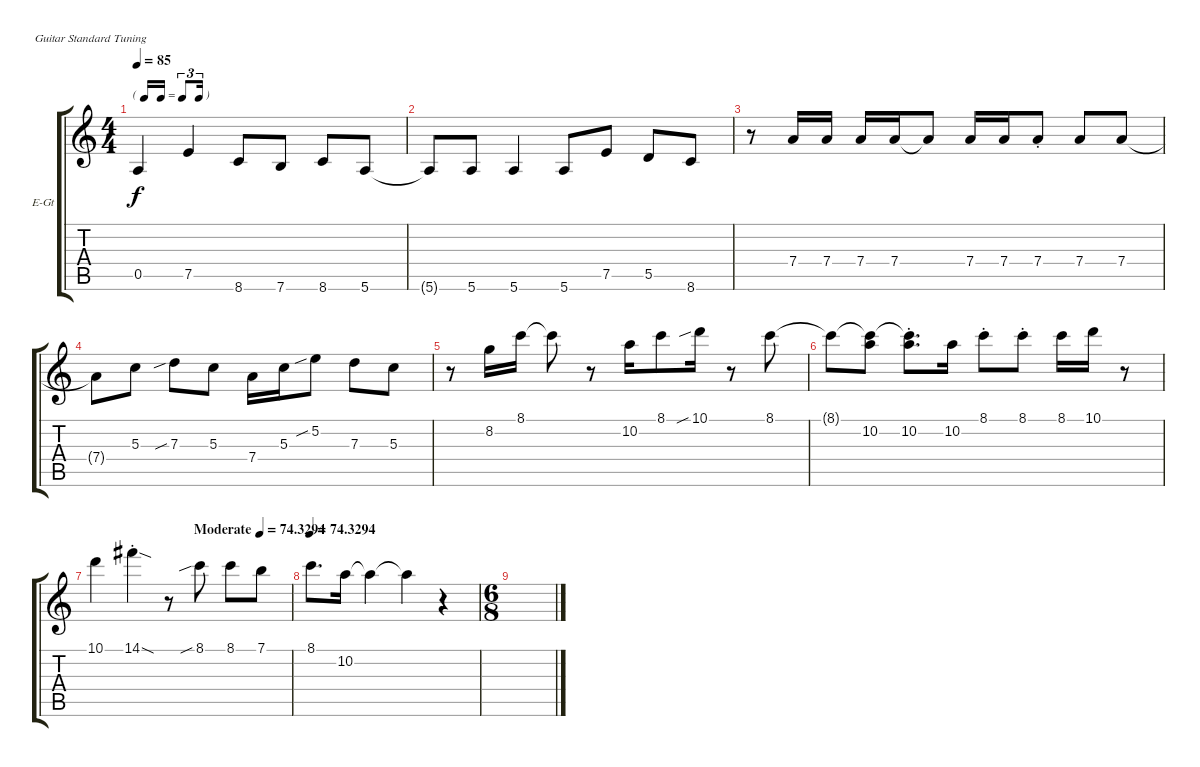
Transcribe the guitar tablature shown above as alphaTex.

\bracketExtendMode groupsimilarinstruments
\firstSystemTrackNameOrientation horizontal
\otherSystemsTrackNameOrientation horizontal
\track ("Solo Guitar" "E-Gt") {instrument overdrivenguitar}
\staff {score tabs}
\tuning (E4 B3 G3 D3 A2 E2)
\ts (4 4)
\tf triplet16th
\tempo 85
\clef g2
\scale
0.333333
\ks c
0.5.4{dy f} 7.5.4 8.6.8 7.6.8 8.6.8 5.6.8 |
\scale
0.333333 5.6{t}.8 5.6.8 5.6.4 5.6.8 7.5.8 5.5.8 8.6.8 |
\scale
0.333333 r.8 7.4.16 7.4.16 7.4.16 7.4.16 7.4{t}.8 7.4.16 7.4.16 7.4{st}.8 7.4.8 7.4.8 |
\scale
0.333333 7.4{t}.8 5.3.8 7.3{sib}.8 5.3.8 7.4.16 5.3.16 5.2{sib}.8 7.3.8 5.3.8 |
\scale
0.333333 r.8 8.2.16 8.1.16 8.1{t}.8 r.8 10.2.16 8.1.8 10.1{sib}.16 r.8 8.1.8 |
\scale
0.333333 8.1{t}.8 (10.2 8.1{t}).8 (10.2{st} 8.1{t}).8{d} 10.2.16 8.1{st}.8 8.1{st}.8 8.1.16 10.1.16 r.8 |
\tempo (74.3294 "Moderate" 0.5)
\scale
0.333333 10.1.4 14.1{sod st}.4 r.8 8.1{sib}.8 8.1.8 7.1.8 |
\tempo
74.3294
\scale
0.333333 8.1.8{d} 10.2.16 10.2{t}.4 10.2{t}.4 r.4 |
\ts (6 8)
\scale
0.333333 |
\scale
0.333333 |
\scale
0.333333 |
\scale
0.333333
